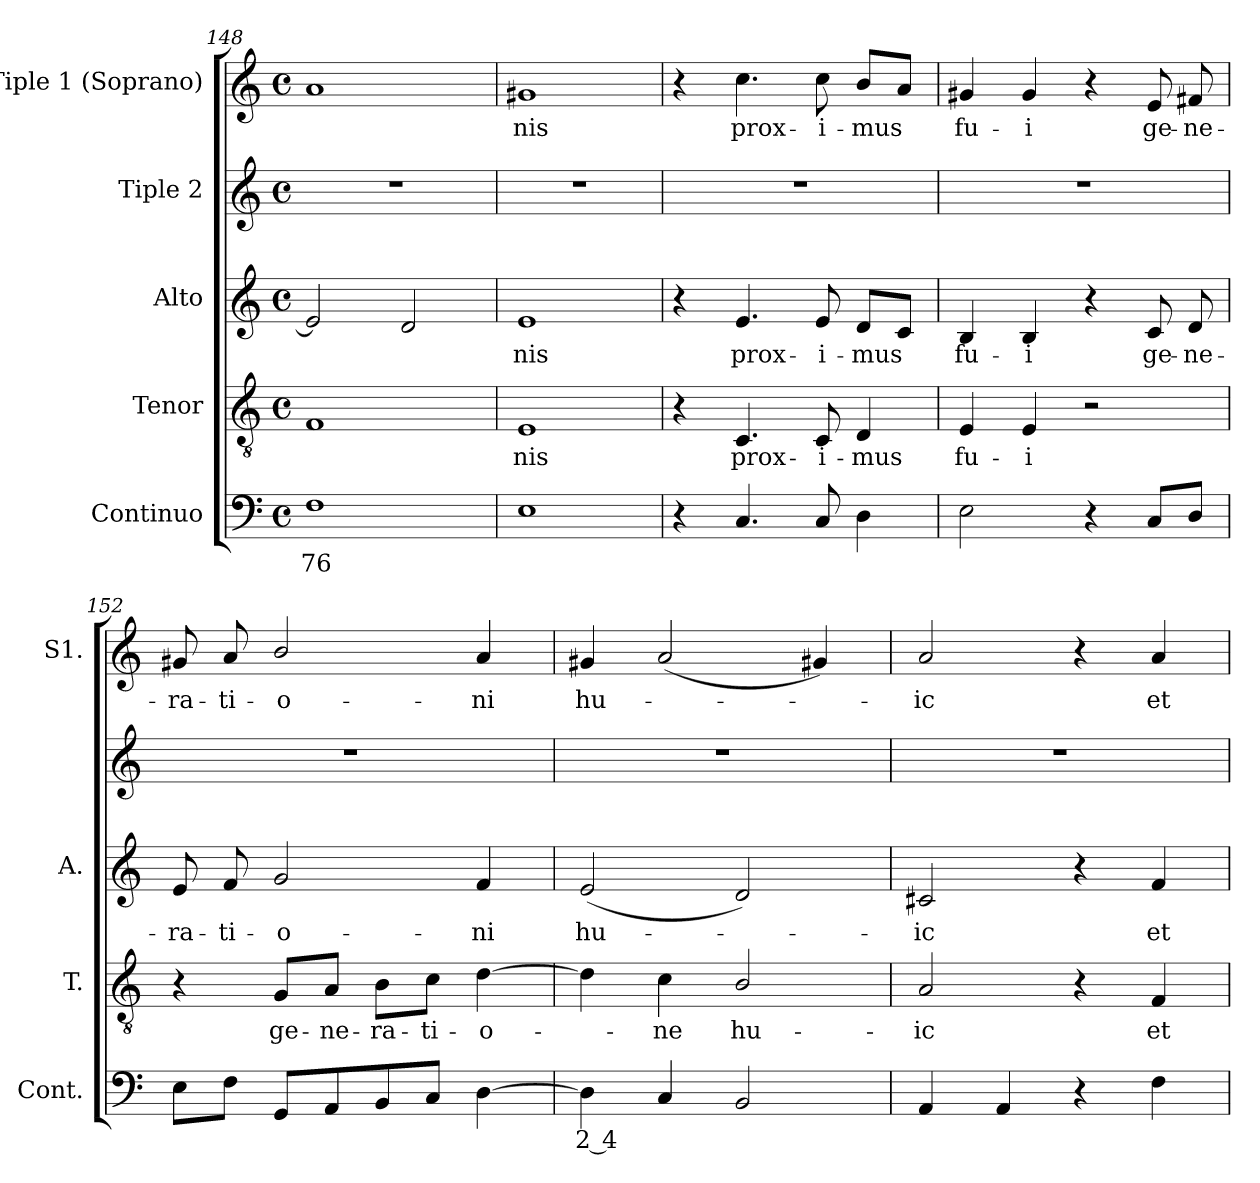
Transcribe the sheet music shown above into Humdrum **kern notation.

**kern	**text	**kern	**text	**kern	**text	**kern	**kern	**text
*part5	*part5	*part4	*part4	*part3	*part3	*part2	*part1	*part1
*staff5	*staff5	*staff4	*staff4	*staff3	*staff3	*staff2	*staff1	*staff1
*I"Continuo	*	*I"Tenor	*	*I"Alto	*	*I"Tiple 2	*I"Tiple 1 (Soprano)	*
*I'Cont.	*	*I'T.	*	*I'A.	*	*	*I'S1.	*
*clefF4	*	*clefGv2	*	*clefG2	*	*clefG2	*clefG2	*
*	*	*ITrd7c12	*	*	*	*	*	*
*k[]	*	*k[]	*	*k[]	*	*k[]	*k[]	*
*C:	*	*C:	*	*C:	*	*C:	*C:	*
*M4/4	*	*M4/4	*	*M4/4	*	*M4/4	*M4/4	*
*met(c)	*	*met(c)	*	*met(c)	*	*met(c)	*met(c)	*
=148	=148	=148	=148	=148	=148	=148	=148	=148
!	!LO:LY:b:color=#000000	!	!	!	!	!	!	!
1Fi	76	1FFi	.	2ei/]	.	1r	1ai	.
.	.	.	.	2di/	.	.	.	.
=149	=149	=149	=149	=149	=149	=149	=149	=149
!	!	!	!LO:LY:b:color=#000000	!	!	!	!	!
!	!	!	!	!	!LO:LY:b:color=#000000	!	!	!
!	!	!	!	!	!	!	!	!LO:LY:b:color=#000000
1Ei	.	1EEi	-nis	1ei	-nis	1r	1g#Xi	-nis
=150	=150	=150	=150	=150	=150	=150	=150	=150
4r	.	4r	.	4r	.	1r	4r	.
!	!	!	!LO:LY:b:color=#000000	!	!	!	!	!
!	!	!	!	!	!LO:LY:b:color=#000000	!	!	!
!	!	!	!	!	!	!	!	!LO:LY:b:color=#000000
4.Ci/	.	4.CCi/	prox-	4.ei/	prox-	.	4.cci\	prox-
!	!	!	!LO:LY:b:color=#000000	!	!	!	!	!
!	!	!	!	!	!LO:LY:b:color=#000000	!	!	!
!	!	!	!	!	!	!	!	!LO:LY:b:color=#000000
8Ci/	.	8CCi/	-i-	8ei/	-i-	.	8cci\	-i-
!	!	!	!LO:LY:b:color=#000000	!	!	!	!	!
!	!	!	!	!	!LO:LY:b:color=#000000	!	!	!
!	!	!	!	!	!	!	!	!LO:LY:b:color=#000000
4Di\	.	4DDi/	-mus	8di/L	-mus	.	8bi/L	-mus
.	.	.	.	8ci/J	.	.	8ai/J	.
=151	=151	=151	=151	=151	=151	=151	=151	=151
!	!	!	!LO:LY:b:color=#000000	!	!	!	!	!
!	!	!	!	!	!LO:LY:b:color=#000000	!	!	!
!	!	!	!	!	!	!	!	!LO:LY:b:color=#000000
2Ei\	.	4EEi/	fu-	4Bi/	fu-	1r	4g#Xi/	fu-
!	!	!	!LO:LY:b:color=#000000	!	!	!	!	!
!	!	!	!	!	!LO:LY:b:color=#000000	!	!	!
!	!	!	!	!	!	!	!	!LO:LY:b:color=#000000
.	.	4EEi/	-i	4Bi/	-i	.	4g#i/	-i
4r	.	2r	.	4r	.	.	4r	.
!	!	!	!	!	!LO:LY:b:color=#000000	!	!	!
!	!	!	!	!	!	!	!	!LO:LY:b:color=#000000
8Ci/L	.	.	.	8ci/	ge-	.	8ei/	ge-
!	!	!	!	!	!LO:LY:b:color=#000000	!	!	!
!	!	!	!	!	!	!	!	!LO:LY:b:color=#000000
8Di/J	.	.	.	8di/	-ne-	.	8f#Xi/	-ne-
!!LO:LB:g=z
=152	=152	=152	=152	=152	=152	=152	=152	=152
!	!	!	!	!	!LO:LY:b:color=#000000	!	!	!
!	!	!	!	!	!	!	!	!LO:LY:b:color=#000000
8Ei\L	.	4r	.	8ei/	-ra-	1r	8g#Xi/	-ra-
!	!	!	!	!	!LO:LY:b:color=#000000	!	!	!
!	!	!	!	!	!	!	!	!LO:LY:b:color=#000000
8Fi\J	.	.	.	8fi/	-ti-	.	8ai/	-ti-
!	!	!	!LO:LY:b:color=#000000	!	!	!	!	!
!	!	!	!	!	!LO:LY:b:color=#000000	!	!	!
!	!	!	!	!	!	!	!	!LO:LY:b:color=#000000
8GGi/L	.	8GGi/L	ge-	2gi/	-o-	.	2bi/	-o-
!	!	!	!LO:LY:b:color=#000000	!	!	!	!	!
8AAi/	.	8AAi/J	-ne-	.	.	.	.	.
!	!	!	!LO:LY:b:color=#000000	!	!	!	!	!
8BBi/	.	8BBi\L	-ra-	.	.	.	.	.
!	!	!	!LO:LY:b:color=#000000	!	!	!	!	!
8Ci/J	.	8Ci\J	-ti-	.	.	.	.	.
!	!	!	!LO:LY:b:color=#000000	!	!	!	!	!
!	!	!	!	!	!LO:LY:b:color=#000000	!	!	!
!	!	!	!	!	!	!	!	!LO:LY:b:color=#000000
[4Di\	.	[4Di\	-o-	4fi/	-ni	.	4ai/	-ni
=153	=153	=153	=153	=153	=153	=153	=153	=153
!	!LO:LY:b:color=#000000	!	!	!	!	!	!	!
!	!	!	!	!	!LO:LY:b:color=#000000	!	!	!
!	!	!	!	!	!	!	!	!LO:LY:b:color=#000000
4Di\]	2 4	4Di\]	.	(2ei/	hu-	1r	4g#Xi/	hu-
!	!	!	!LO:LY:b:color=#000000	!	!	!	!	!
4Ci/	.	4Ci\	-ne	.	.	.	(2ai/	.
!	!	!	!LO:LY:b:color=#000000	!	!	!	!	!
2BBi/	.	2BBi/	hu-	2di/)	.	.	.	.
.	.	.	.	.	.	.	4g#Xi/)	.
=154	=154	=154	=154	=154	=154	=154	=154	=154
!	!	!	!LO:LY:b:color=#000000	!	!	!	!	!
!	!	!	!	!	!LO:LY:b:color=#000000	!	!	!
!	!	!	!	!	!	!	!	!LO:LY:b:color=#000000
4AAi/	.	2AAi/	-ic	2c#Xi/	-ic	1r	2ai/	-ic
4AAi/	.	.	.	.	.	.	.	.
4r	.	4r	.	4r	.	.	4r	.
!	!	!	!LO:LY:b:color=#000000	!	!	!	!	!
!	!	!	!	!	!LO:LY:b:color=#000000	!	!	!
!	!	!	!	!	!	!	!	!LO:LY:b:color=#000000
4Fi\	.	4FFi/	et	4fi/	et	.	4ai/	et
=	=	=	=	=	=	=	=	=
*-	*-	*-	*-	*-	*-	*-	*-	*-
